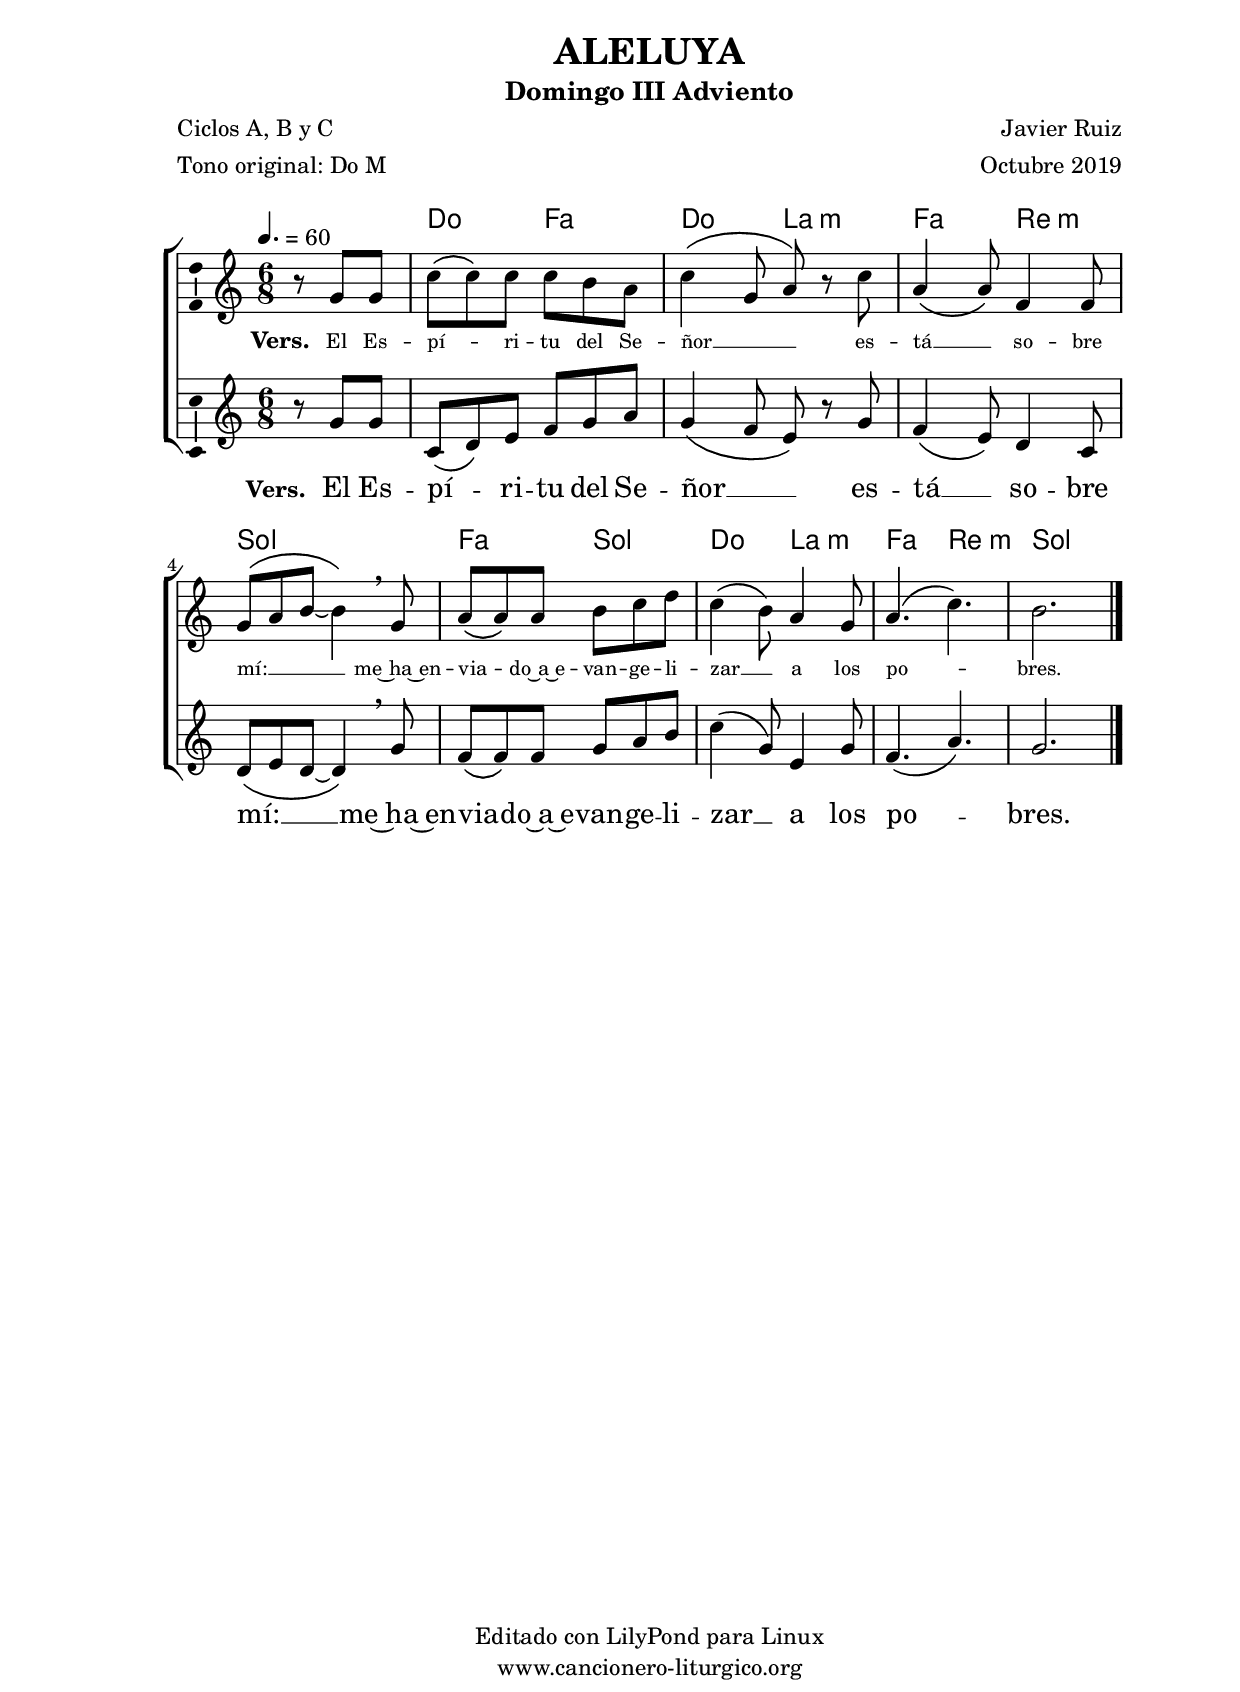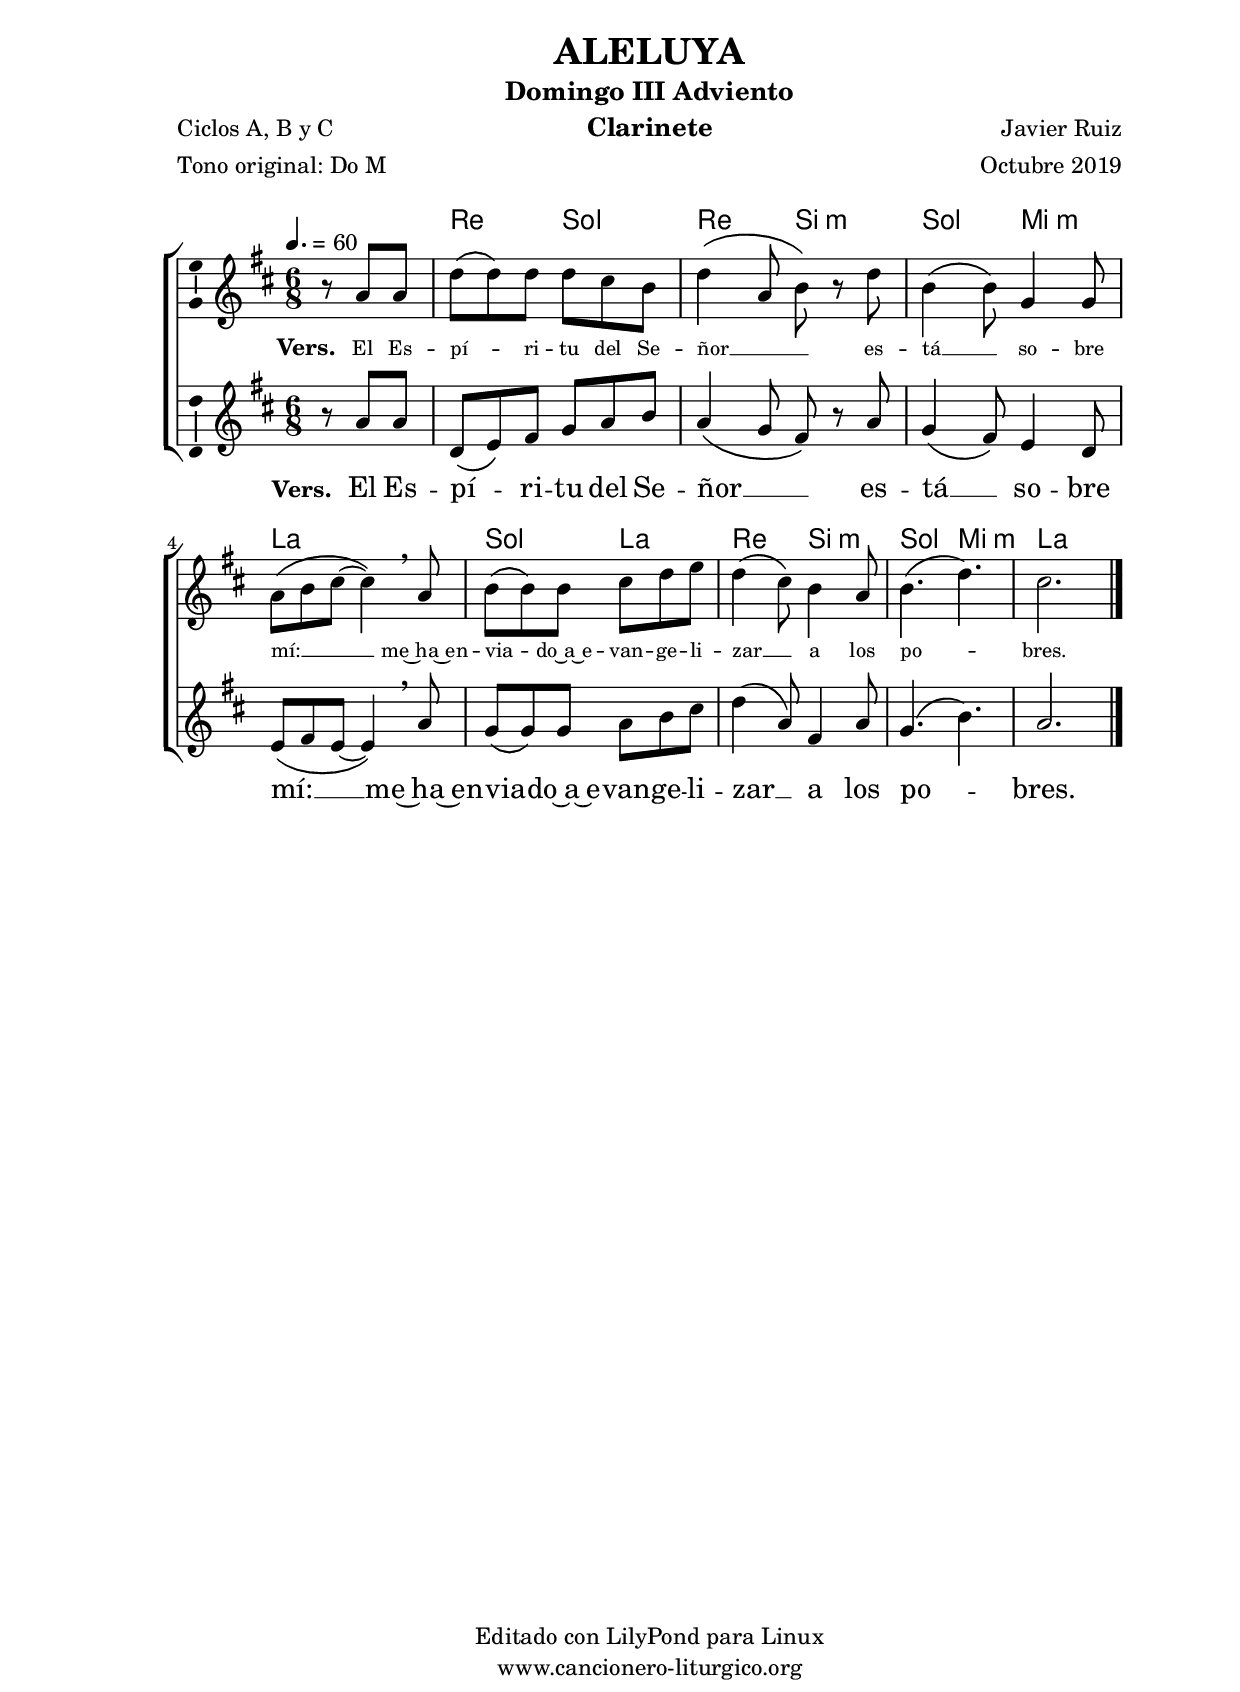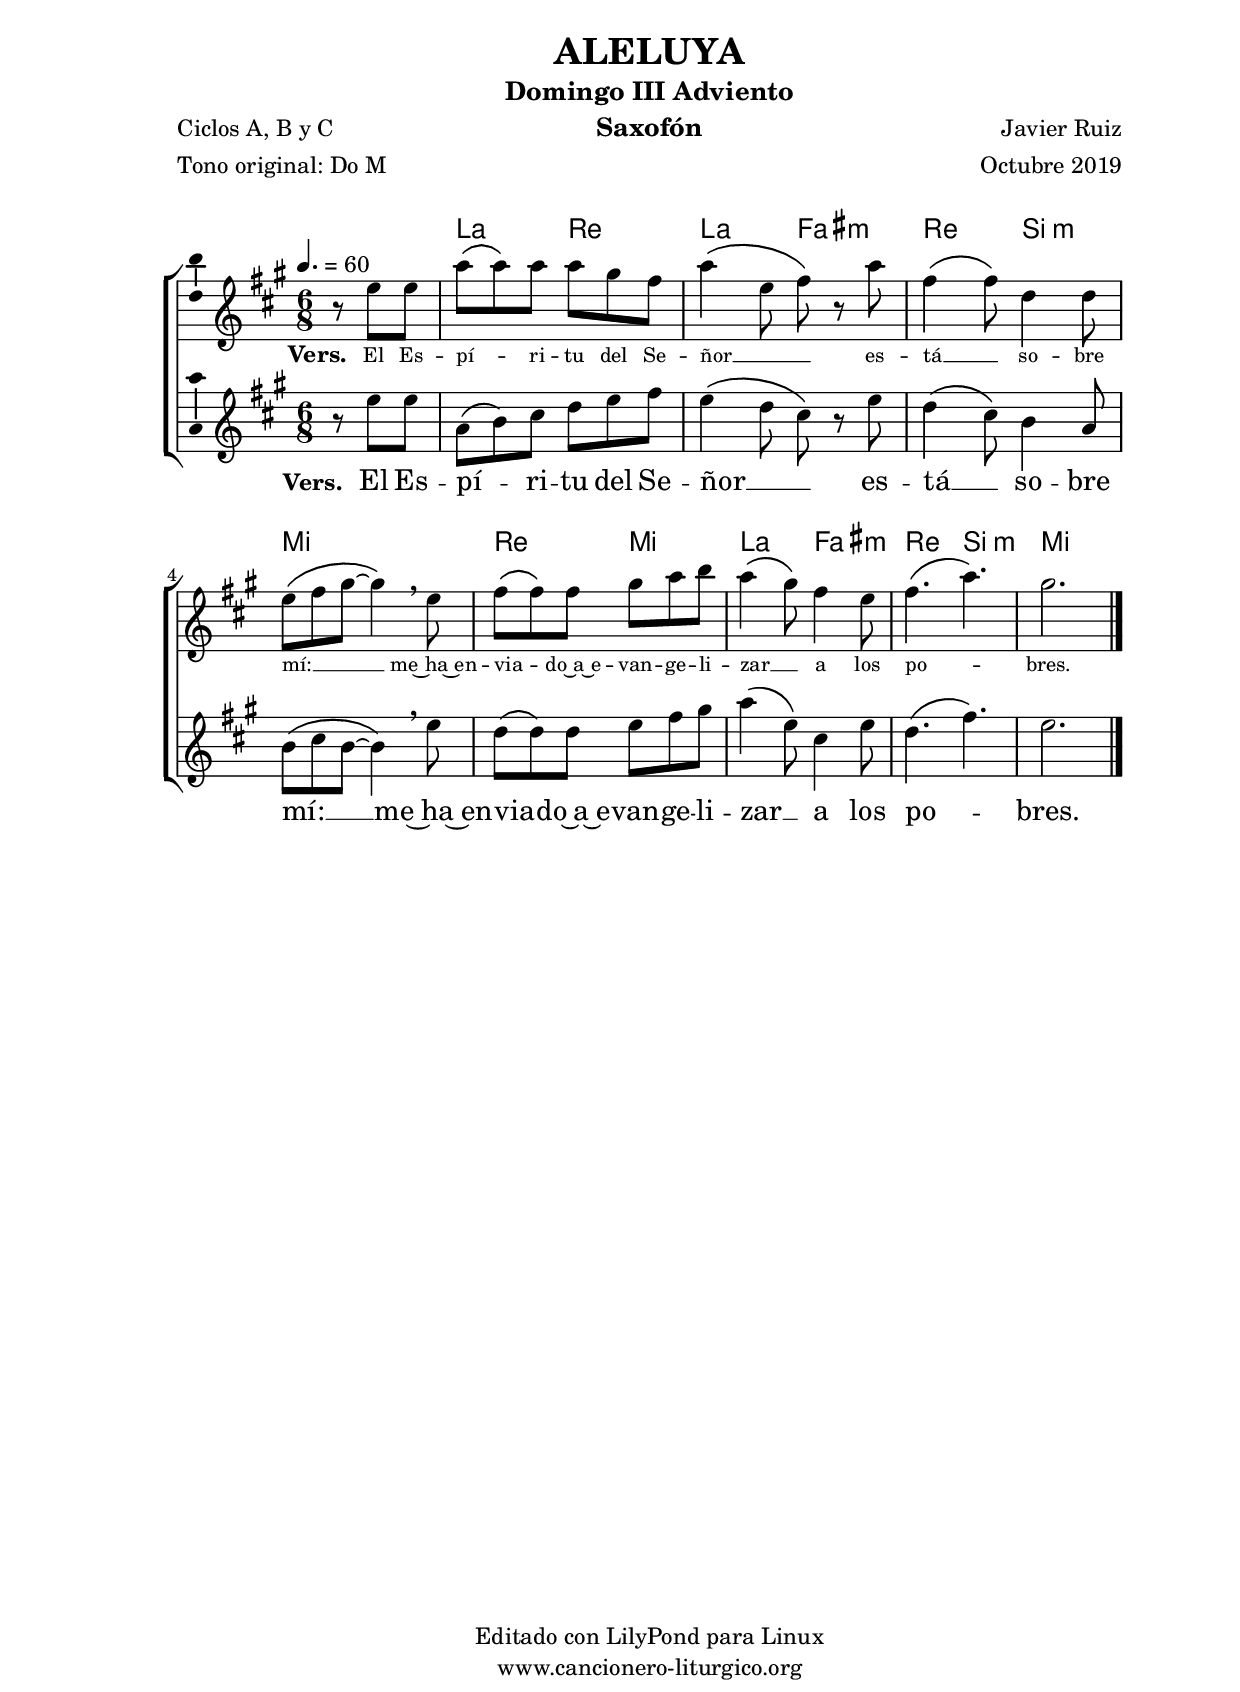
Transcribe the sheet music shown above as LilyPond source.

%
%para convertir .midi en .wav:
%timidity filename.midi -Ow -o finename.wav
%
%
%Para convertir de .wav a .mp3:
%lame -h -m j filename.wav
%
%
%para escuchar el midi:
%timidity nombrefichero.midi
%


%versión de lilypond para la que se ha escrito esta partitura:
\version "2.16.0"

	%Tamaño papel
	#(set-default-paper-size "a4")
	%Tamaño partitura
	#(set-global-staff-size 20)
	%No responde al pulsar sobre una nota
	#(ly:set-option 'point-and-click #f)

%parámetros del encabezamiento:
\header {
	title = "ALELUYA"
	subtitle = "Domingo III Adviento"
	composer = "Javier Ruiz"
	poet = "Ciclos A, B y C"
	meter = "Tono original: Do M"
	arranger = "Octubre 2019"
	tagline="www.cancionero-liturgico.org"
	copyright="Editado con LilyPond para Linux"
	}

%parámetros asociados al papel:
\paper  {
	oddHeaderMarkup = \markup {\fill-line { \on-the-fly #not-first-page \fromproperty #'header:title \on-the-fly #not-first-page \fromproperty #'header:composer }}
	evenHeaderMarkup = \markup {\fill-line { \fromproperty #'header:composer \fromproperty #'header:title }}
	#(set-paper-size "a4")
	print-page-number = ##f
	first-page-number = 1
	print-first-page-number = ##f
%	head-separation = 3.0 \cm
	top-margin = 1.5 \cm
%	top-margin = 2.0 \cm
%%%	bottom-margin = 0.5\cm
	bottom-margin = 0.2\cm
	left-margin = 3.0 \cm
	line-width = 16.0 \cm 
	indent = 0\mm
	interscoreline = 2.\mm
	between-system-space = 15\mm
%	para que las partituras no llenen la hoja:
	ragged-bottom = ##t
%	idem para la última hoja:
	ragged-last-bottom = ##f
%	para que las partituras llenen el ancho del papel:
	ragged-last = ##f
	after-title-space = 2.5 \cm
%page-count=2
system-count=2

	%Flexible Vertical Spacing
%	markup-markup-spacing =
%	#'((basic-distance . 15) (minimum-distance . 15) (padding . 3))
	markup-system-spacing =
	#'((basic-distance . 15) (minimum-distance . 15) (padding . 3))
	system-system-spacing =
	#'((basic-distance . 15) (minimum-distance . 15) (padding . 3))
	score-system-spacing =
	#'((basic-distance . 15) (minimum-distance . 15) (padding . 5))
%	top-system-spacing = % header
%	#'((basic-distance . 8) (minimum-distance . 0) (padding . 0))
%	top-markup-spacing =
%	#'((basic-distance . 20) (minimum-distance . 20) (padding . 0))
	last-bottom-spacing = % footer
	#'((basic-distance . 5) (minimum-distance . 5) (padding . 0))
%	score-markup-spacing =
%	#'((basic-distance . 16) (minimum-distance . 13) (padding . 0))

	}


%parámetros que afectan a toda la partitura:
global =  {
	%clave de sol (G):
	\clef G
	%armadura:
%	\transpose ees f
	\key c \major
	\tempo 4.=60
	\set Score.tempoHideNote = ##f
	}


acordes = {
	\italianChords
	\chordmode {
%	\transpose ees f
{

s4.
c4. f c a:m f d:m g2. f4. g c a:m f d:m g2.

	}
	}
}


melodiatrompeta = 
%	\transpose ees f
{

	\relative c''{
	\time 6/8

\partial4.
r4.
r2.
e4 d8 c4 b8
c4 c8 a b a
g8 f g~g4.
r2.
e'4 d8 c4 b8
c4 c8 a b c
d2.

}
	\bar "|."
	}


melodiabajo = 
%	\transpose ees f
{

	%clave de fa (F):
	\clef F

	\relative c{
	\time 6/8

\partial4.
r4.
c4 c8 f4 f8
c4 d8 e4 c8
f4 f8 d4 d8
g,4 g8 b d b
f'4 g8 a b a
c8 g e c d e
f4 e8 d4 c8
g2.

}
	\bar "|."
	}





melodiatres = 
%	\transpose ees f
{

	\relative c'{
	\time 6/8

\partial4.
r8 g'8 g
c8 \(c\) c c b a
c4 \(g8 a\) r8 c8
a4 \(a8\) f4 f8
g8 \(a b8~b4\) \breathe g8
a8 \(a\) a b c d
c4 \(b8\) a4 g8
a4. \(c\)
b2.

}

	\bar "|."
	}


melodia = 
%	\transpose ees f
{

	\relative c'{
	\time 6/8

\partial4.
r8 g'8 g
c,8 \(d\) e f g a
g4 \(f8 e\) r8 g8
f4 \(e8\) d4 c8
d8 \(e d8~d4\) \breathe g8
f8 \(f\) f g a b
c4 \(g8\) e4 g8
f4. \(a\)
g2.

}

	\bar "|."
	}


texto = \lyricmode {
\set stanza =#"Vers. " El Es -- pí -- _ ri -- tu del Se -- ñor __ _ _ es -- tá __ _ so -- bre mí: __ _ _
me~ha~en -- via -- _ do~a~e -- van -- ge -- li -- zar __ _ a los po -- _ bres.

	}

textotres = \lyricmode {
\override LyricText #'font-size = #-1
\set stanza =#"Vers. " El Es -- pí -- _ ri -- tu del Se -- ñor __ _ _ es -- tá __ _ so -- bre mí: __ _ _
me~ha~en -- via -- _ do~a~e -- van -- ge -- li -- zar __ _ a los po -- _ bres.

	}


acordesStaff = \context ChordNames = acordesStaff <<
	\set chordChanges = ##t
	\acordes
	>>

voztrompetaStaff = \context Voice = voztrompetaStaff
<<
	\override Staff.StaffSymbol #'staff-space = #(magstep -0.35)
	\set Staff.midiInstrument = #"trumpet"
	\set Staff.midiMinimumVolume = #0.4
	\set Staff.midiMaximumVolume = #0.6
	\global
	\melodiatrompeta
	>>

voztresStaff = \context Voice = voztresStaff
\with {\consists "Ambitus_engraver"}
<<
%	\override Staff.StaffSymbol #'staff-space = #(magstep -0.35)
	\set Staff.midiInstrument = #"violin"
	\set Staff.midiMinimumVolume = #0.6
	\set Staff.midiMaximumVolume = #0.8
	\global
	\relative c' \melodiatres
	>>

vozStaff = \context Voice = vozStaff
\with {\consists "Ambitus_engraver"}
<<
%	\set Staff.instrumentName = ""
%	\set Staff.shortInstrumentName = ""
%	\set Staff.midiInstrument = #"clarinet"
%	\set Staff.midiInstrument = #"cello"
	\set Staff.midiInstrument = #"flute"
%	\set Staff.midiInstrument = #"electric guitar (jazz)"
%	\set Staff.midiInstrument = #"english horn"
%	\set Staff.midiInstrument = #"violin"
%	\set Staff.midiInstrument = #"glockenspiel"
	\set Staff.midiMinimumVolume = #0.8
	\set Staff.midiMaximumVolume = #1.0
	\global
	\melodia
	>>

vozbajoStaff = \context Voice = vozbajoStaff
<<
	\override Staff.StaffSymbol #'staff-space = #(magstep -0.35)
	\set Staff.midiInstrument = #"english horn"
	\set Staff.midiMinimumVolume = #0.6
	\set Staff.midiMaximumVolume = #0.8
	\global
	\melodiabajo
	>>

textoStaff = \context Lyrics = textoStaff <<
	\lyricsto vozStaff \texto
	>>

textotresStaff = \context Lyrics = textotresStaff <<
	\lyricsto voztresStaff \textotres
	>>


\book {
	\score {
		<<
		\context ChoirStaff {
%			\override StaffGroup.SystemStartBracket #'collapse-height = #1
%			\override Score.SystemStartBar #'collapse-height = #1
			<<
			\acordesStaff
%			\voztrompetaStaff
			\voztresStaff
			\textotresStaff
			\vozStaff
			\textoStaff
%			\vozbajoStaff
			>>
			}
		>>
		\layout {
	    		\context {
				\Lyrics
				\override LyricText #'font-size = #2
				}
	   		 \context {
				\Score
				\override StaffSymbol #'staff-space = #(magstep +3)
				}
			}
		}
	\score {
		\unfoldRepeats
		<<
		\context ChoirStaff {
			<<
			\acordesStaff
			\voztrompetaStaff
			\voztresStaff
			\vozStaff
			\vozbajoStaff
			>>
			}
		>>
		\midi {
	  		\context {
	  			\Score
				tempoWholesPerMinute = #(ly:make-moment 70 4)
				}
			}
		}
	}


%Partitura para clarinete
#(define output-suffix "C")
\book {
	\header{
		instrument = "Clarinete"
		}
	\score {
		<<
		\context ChoirStaff {
%			\override StaffGroup.SystemStartBracket #'collapse-height = #1
%			\override Score.SystemStartBar #'collapse-height = #1
\transpose c d
			<<
			\acordesStaff
%			\voztrompetaStaff
			\voztresStaff
			\textotresStaff
			\vozStaff
			\textoStaff
%			\vozbajoStaff
			>>
			}
		>>
		\layout {
	    		\context {
				\Lyrics
				\override LyricText #'font-size = #2
				}
	   		 \context {
				\Score
				\override StaffSymbol #'staff-space = #(magstep +3)
				}
			}
		}
	}


%Partitura para saxofón
#(define output-suffix "S")
\book {
	\header{
		instrument = "Saxofón"
		}
	\score {
		<<
		\context ChoirStaff {
%			\override StaffGroup.SystemStartBracket #'collapse-height = #1
%			\override Score.SystemStartBar #'collapse-height = #1
\transpose c a
			<<
			\acordesStaff
%			\voztrompetaStaff
			\voztresStaff
			\textotresStaff
			\vozStaff
			\textoStaff
%			\vozbajoStaff
			>>
			}
		>>
		\layout {
	    		\context {
				\Lyrics
				\override LyricText #'font-size = #2
				}
	   		 \context {
				\Score
				\override StaffSymbol #'staff-space = #(magstep +3)
				}
			}
		}
	}


